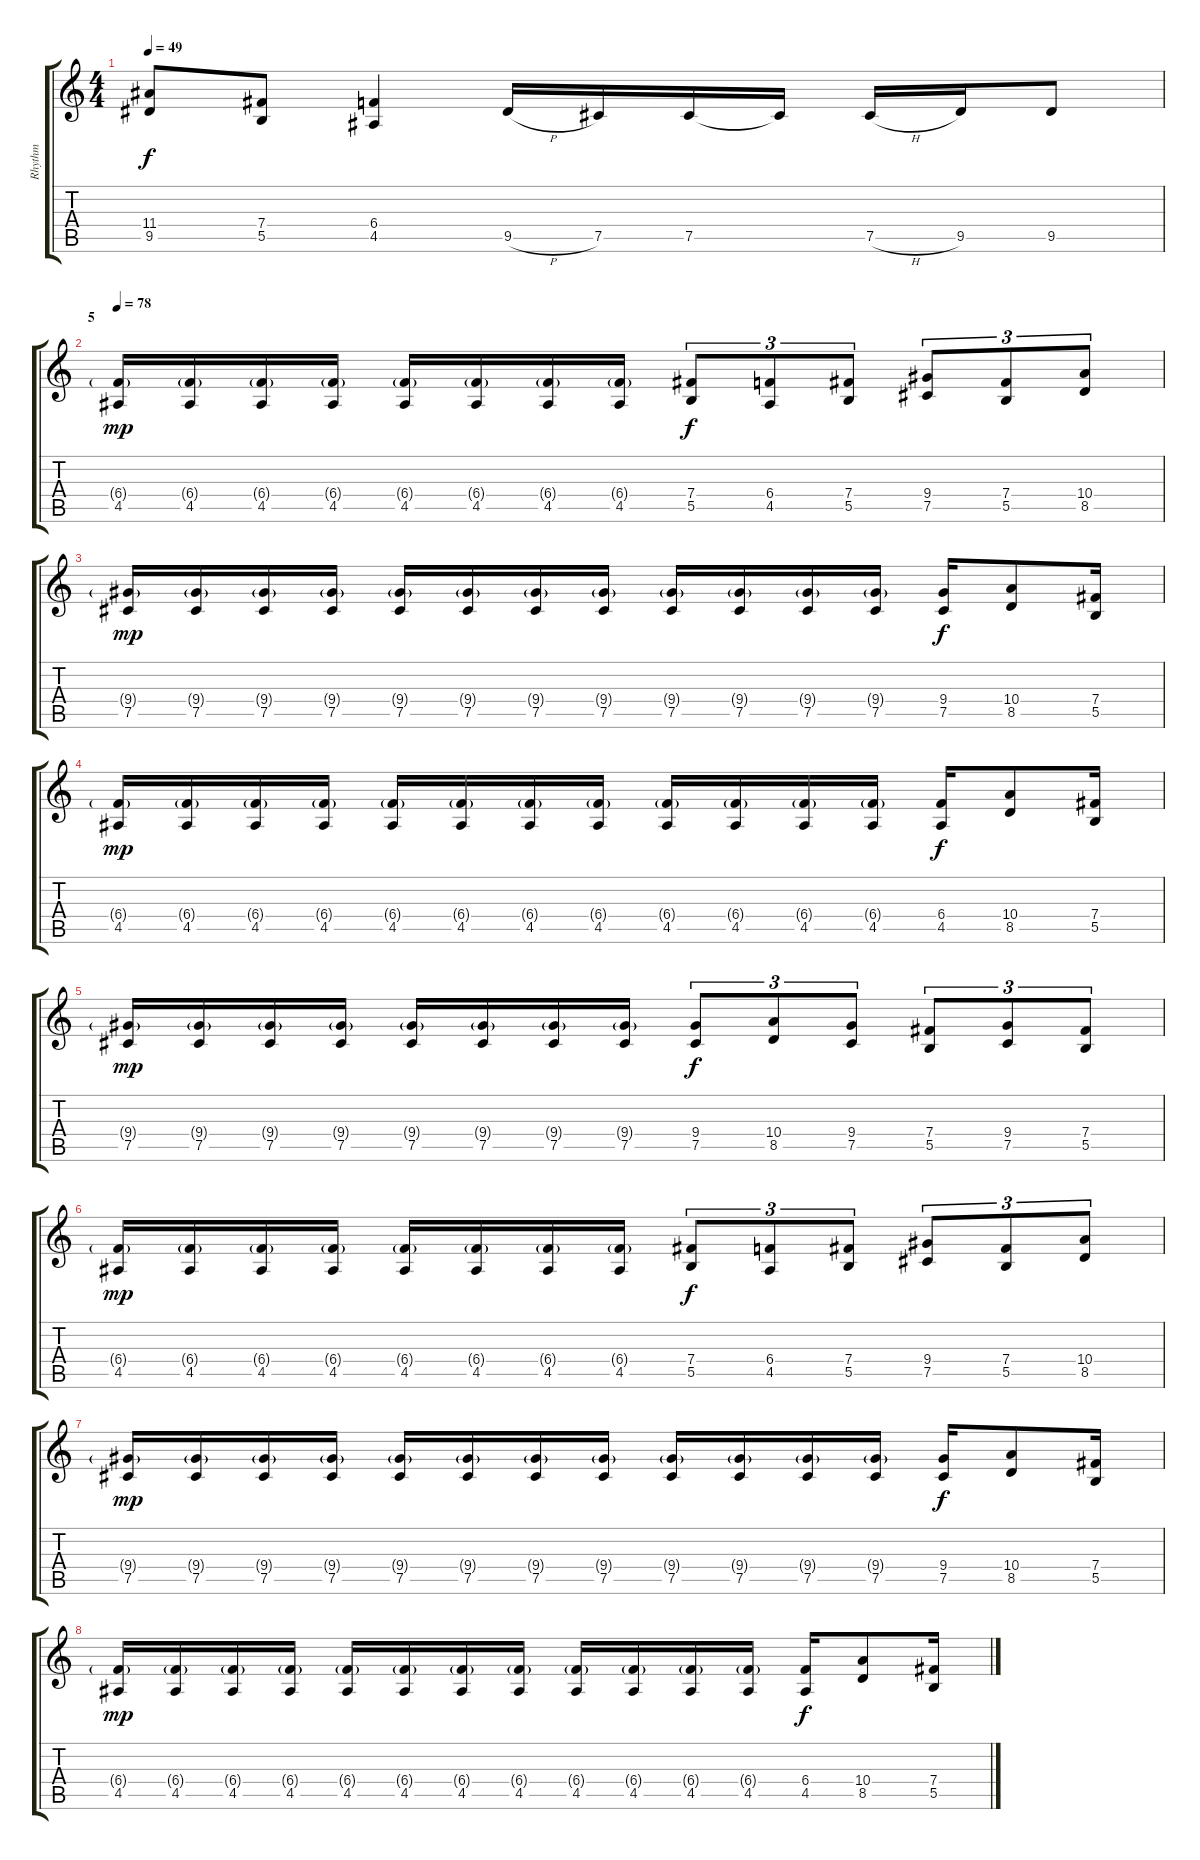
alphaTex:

\track ("Rhythm" "Rhythm") {instrument distortionguitar}
\staff {score tabs}
\tuning (Db4 Ab3 E3 B2 Gb2 Db2) {hide}
\ts (4 4)
\tempo 49
\clef g2
\ks c
(11.4 9.5).8{dy f} (7.4 5.5).8 (6.4 4.5).4 9.5{h}.16 7.5.16 7.5.16 7.5{t}.16 7.5{h}.16 9.5.16 9.5.8 |
\section ("" "5")
\tempo 78
(6.4{g} 4.5).16{dy mp} (6.4{g} 4.5).16 (6.4{g} 4.5).16 (6.4{g} 4.5).16 (6.4{g} 4.5).16 (6.4{g} 4.5).16 (6.4{g} 4.5).16 (6.4{g} 4.5).16 (7.4 5.5).8{tu (3 2) dy f} (6.4 4.5).8{tu (3 2)} (7.4 5.5).8{tu (3 2)} (9.4 7.5).8{tu (3 2)} (7.4 5.5).8{tu (3 2)} (10.4 8.5).8{tu (3 2)} |
(9.4{g} 7.5).16{dy mp} (9.4{g} 7.5).16 (9.4{g} 7.5).16 (9.4{g} 7.5).16 (9.4{g} 7.5).16 (9.4{g} 7.5).16 (9.4{g} 7.5).16 (9.4{g} 7.5).16 (9.4{g} 7.5).16 (9.4{g} 7.5).16 (9.4{g} 7.5).16 (9.4{g} 7.5).16 (9.4 7.5).16{dy f} (10.4 8.5).8 (7.4 5.5).16 |
(6.4{g} 4.5).16{dy mp} (6.4{g} 4.5).16 (6.4{g} 4.5).16 (6.4{g} 4.5).16 (6.4{g} 4.5).16 (6.4{g} 4.5).16 (6.4{g} 4.5).16 (6.4{g} 4.5).16 (6.4{g} 4.5).16 (6.4{g} 4.5).16 (6.4{g} 4.5).16 (6.4{g} 4.5).16 (6.4 4.5).16{dy f} (10.4 8.5).8 (7.4 5.5).16 |
(9.4{g} 7.5).16{dy mp} (9.4{g} 7.5).16 (9.4{g} 7.5).16 (9.4{g} 7.5).16 (9.4{g} 7.5).16 (9.4{g} 7.5).16 (9.4{g} 7.5).16 (9.4{g} 7.5).16 (9.4 7.5).8{tu (3 2) dy f} (10.4 8.5).8{tu (3 2)} (9.4 7.5).8{tu (3 2)} (7.4 5.5).8{tu (3 2)} (9.4 7.5).8{tu (3 2)} (7.4 5.5).8{tu (3 2)} |
(6.4{g} 4.5).16{dy mp} (6.4{g} 4.5).16 (6.4{g} 4.5).16 (6.4{g} 4.5).16 (6.4{g} 4.5).16 (6.4{g} 4.5).16 (6.4{g} 4.5).16 (6.4{g} 4.5).16 (7.4 5.5).8{tu (3 2) dy f} (6.4 4.5).8{tu (3 2)} (7.4 5.5).8{tu (3 2)} (9.4 7.5).8{tu (3 2)} (7.4 5.5).8{tu (3 2)} (10.4 8.5).8{tu (3 2)} |
(9.4{g} 7.5).16{dy mp} (9.4{g} 7.5).16 (9.4{g} 7.5).16 (9.4{g} 7.5).16 (9.4{g} 7.5).16 (9.4{g} 7.5).16 (9.4{g} 7.5).16 (9.4{g} 7.5).16 (9.4{g} 7.5).16 (9.4{g} 7.5).16 (9.4{g} 7.5).16 (9.4{g} 7.5).16 (9.4 7.5).16{dy f} (10.4 8.5).8 (7.4 5.5).16 |
(6.4{g} 4.5).16{dy mp} (6.4{g} 4.5).16 (6.4{g} 4.5).16 (6.4{g} 4.5).16 (6.4{g} 4.5).16 (6.4{g} 4.5).16 (6.4{g} 4.5).16 (6.4{g} 4.5).16 (6.4{g} 4.5).16 (6.4{g} 4.5).16 (6.4{g} 4.5).16 (6.4{g} 4.5).16 (6.4 4.5).16{dy f} (10.4 8.5).8 (7.4 5.5).16
